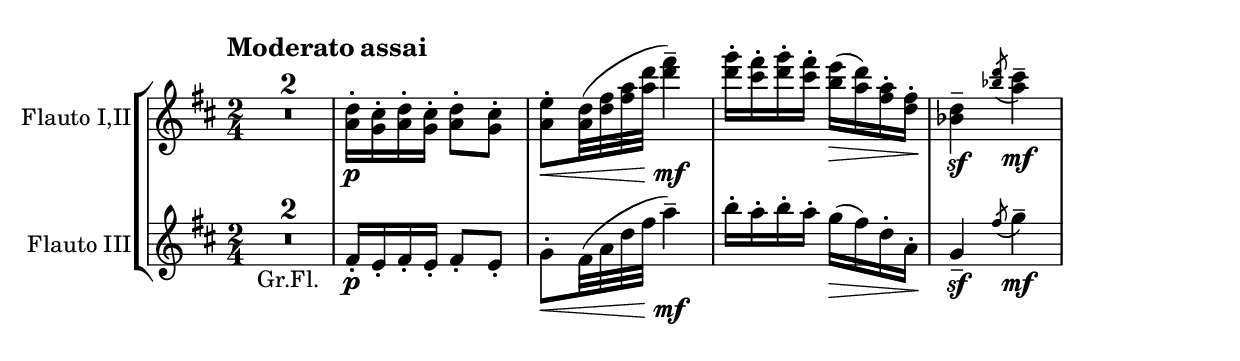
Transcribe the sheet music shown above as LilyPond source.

%% DO NOT EDIT this file manually; it is automatically
%% generated from LSR http://lsr.di.unimi.it
%% Make any changes in LSR itself, or in Documentation/snippets/new/ ,
%% and then run scripts/auxiliar/makelsr.py
%%
%% This file is in the public domain.
\version "2.19.20"

\header {
  lsrtags = "headword"

  texidoc = "
Wind headword

"
  doctitle = "Wind headword"
} % begin verbatim

%% http://lsr.di.unimi.it/LSR/Item?id=833
%% see also http://lilypond.org/doc/v2.18/Documentation/notation/wind-instruments

% NR 2.whatever  Wind
% Tchaikovsky
% Nutcracker Suite, VII Dance of the Merlitons
\score {
  \new StaffGroup <<
    \new Staff \relative c'' {
      \set Staff.instrumentName = "Flauto I,II"
      \once \override Score.RehearsalMark.self-alignment-X = #-1
      \once \override Score.RehearsalMark.break-align-symbols = #'(time-signature)
      \once \override Score.TimeSignature.break-align-anchor-alignment = #LEFT
      \once \override Score.RehearsalMark.padding = #4
      \mark \markup \large \bold {Moderato assai}
      \key d \major
      \time 2/4
      \compressMMRests R2*2
      <d a>16-.\p <cis g>-. <d a>-. <cis g>-. <d a>8-. <cis g>-.
      <e a,>-.\< <d a>32( <fis d> <a fis> <d a> <fis d>4--)\mf
      <g d>16-. <fis cis>-. <g d>-. <fis cis>-.
        <e b>(\> <d a>) <a fis>-. <fis d>-.\!
      <d bes>4--\sf \acciaccatura {<d' bes>8} <cis a>4--\mf
    }
    \new Staff \relative c' {
      \set Staff.instrumentName = "Flauto III"
      \key d \major
      \time 2/4
      \compressMMRests R2*2_\markup{Gr.Fl.}
      fis16-.\p e-. fis-. e-. fis8-. e-.
      g8-.\< fis32( a d fis a4--)\mf
      b16-. a-. b-. a-. g(\> fis) d-. a-.\!
      g4--\sf \acciaccatura fis'8 g4--\mf
    }
  >>
}
